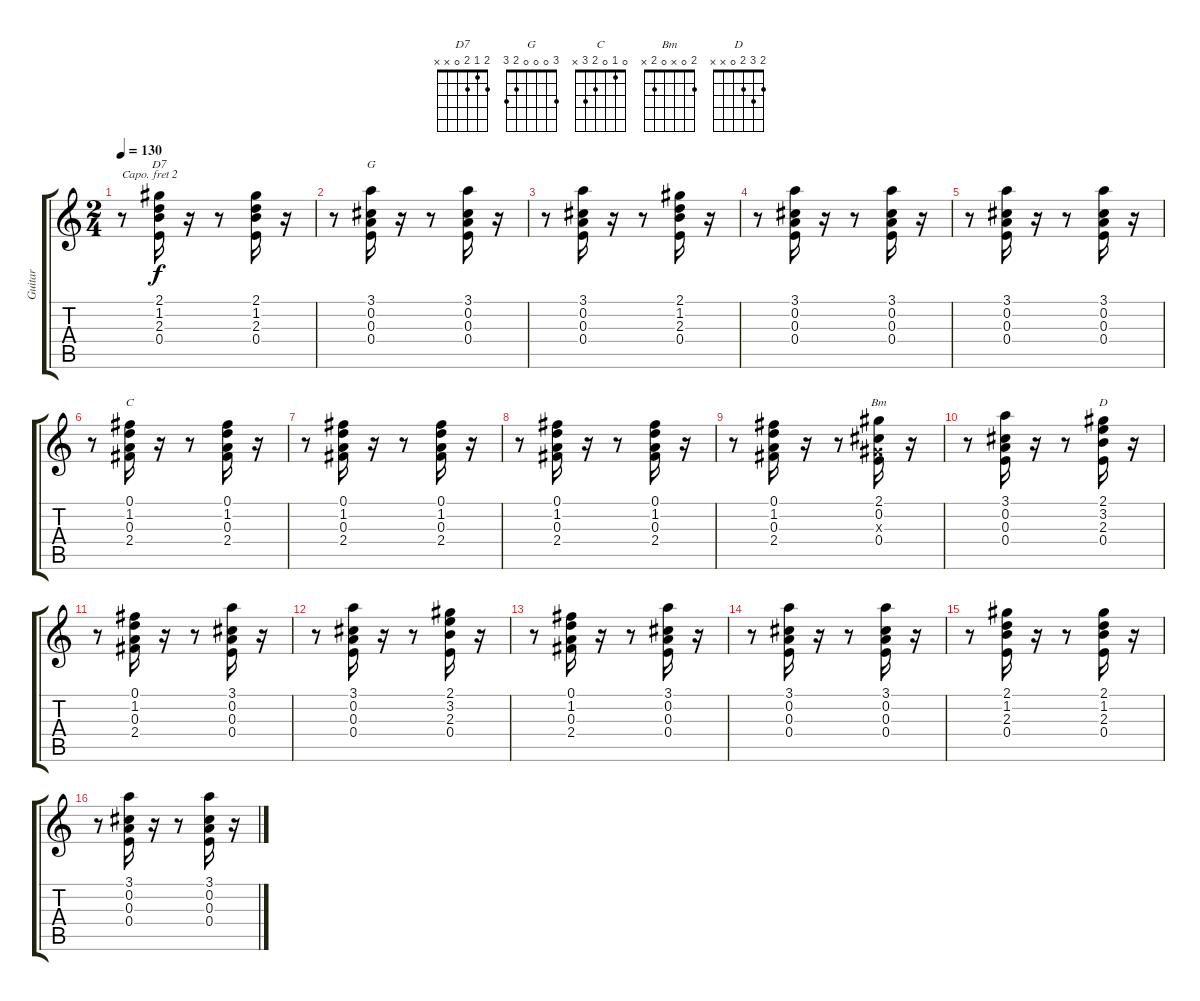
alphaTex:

\track ("Guitar" "Guitar") {instrument acousticguitarnylon}
\staff {score tabs}
\capo 2
\tuning (E4 B3 G3 D3 A2 E2) {hide}
\chord ("D7" 2 1 2 0 x x)
\chord ("G" 3 0 0 0 2 3)
\chord ("C" 0 1 0 2 3 x)
\chord ("Bm" 2 0 x 0 2 x)
\chord ("D" 2 3 2 0 x x)
\ts (2 4)
\tempo 130
\clef g2
\ks c
r.8{dy f} (2.1 1.2 2.3 0.4).16{ch "D7"} r.16 r.8 (2.1 1.2 2.3 0.4).16 r.16 |
r.8 (3.1 0.2 0.3 0.4).16{ch "G"} r.16 r.8 (3.1 0.2 0.3 0.4).16 r.16 |
r.8 (3.1 0.2 0.3 0.4).16 r.16 r.8 (2.1 1.2 2.3 0.4).16 r.16 |
r.8 (3.1 0.2 0.3 0.4).16 r.16 r.8 (3.1 0.2 0.3 0.4).16 r.16 |
r.8 (3.1 0.2 0.3 0.4).16 r.16 r.8 (3.1 0.2 0.3 0.4).16 r.16 |
r.8 (0.1 1.2 0.3 2.4).16{ch "C"} r.16 r.8 (0.1 1.2 0.3 2.4).16 r.16 |
r.8 (0.1 1.2 0.3 2.4).16 r.16 r.8 (0.1 1.2 0.3 2.4).16 r.16 |
r.8 (0.1 1.2 0.3 2.4).16 r.16 r.8 (0.1 1.2 0.3 2.4).16 r.16 |
r.8 (0.1 1.2 0.3 2.4).16 r.16 r.8 (2.1 0.2 -1.3{x} 0.4).16{ch "Bm"} r.16 |
r.8 (3.1 0.2 0.3 0.4).16 r.16 r.8 (2.1 3.2 2.3 0.4).16{ch "D"} r.16 |
r.8 (0.1 1.2 0.3 2.4).16 r.16 r.8 (3.1 0.2 0.3 0.4).16 r.16 |
r.8 (3.1 0.2 0.3 0.4).16 r.16 r.8 (2.1 3.2 2.3 0.4).16 r.16 |
r.8 (0.1 1.2 0.3 2.4).16 r.16 r.8 (3.1 0.2 0.3 0.4).16 r.16 |
r.8 (3.1 0.2 0.3 0.4).16 r.16 r.8 (3.1 0.2 0.3 0.4).16 r.16 |
r.8 (2.1 1.2 2.3 0.4).16 r.16 r.8 (2.1 1.2 2.3 0.4).16 r.16 |
r.8 (3.1 0.2 0.3 0.4).16 r.16 r.8 (3.1 0.2 0.3 0.4).16 r.16
